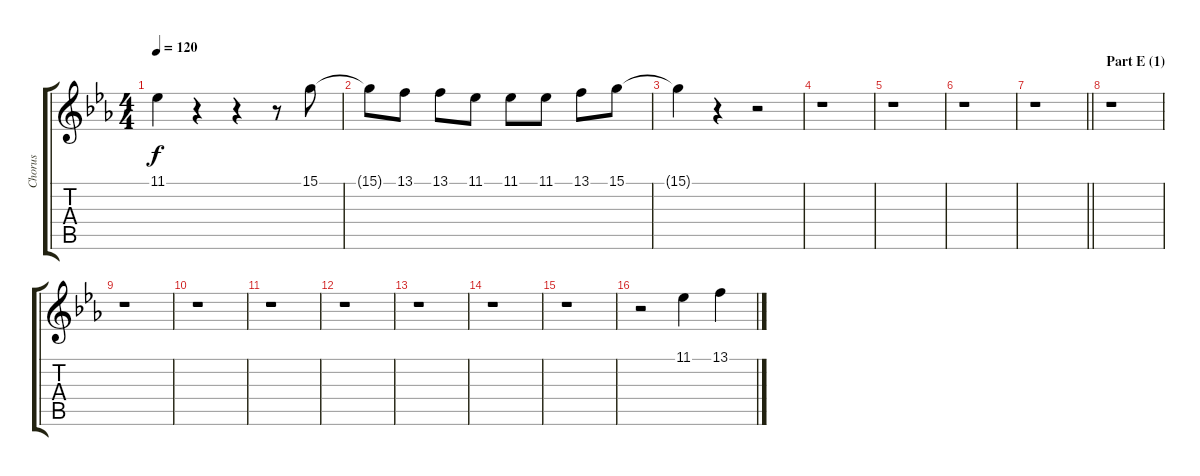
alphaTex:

\track ("Chorus" "Chorus") {instrument trumpet}
\staff {score tabs}
\tuning (E4 B3 G3 D3 A2 E2) {hide}
\ts (4 4)
\tempo 120
\clef g2
\ks eb
11.1{t}.4{dy f} r.4 r.4 r.8 15.1.8 |
15.1{t}.8 13.1.8 13.1.8 11.1.8 11.1.8 11.1.8 13.1.8 15.1.8 |
15.1{t}.4 r.4 r.2 |
r.1 |
r.1 |
r.1 |
\barLineRight lightlight
r.1 |
\section ("" "Part E (1)")
r.1 |
r.1 |
r.1 |
r.1 |
r.1 |
r.1 |
r.1 |
r.1 |
r.2 11.1.4 13.1.4
